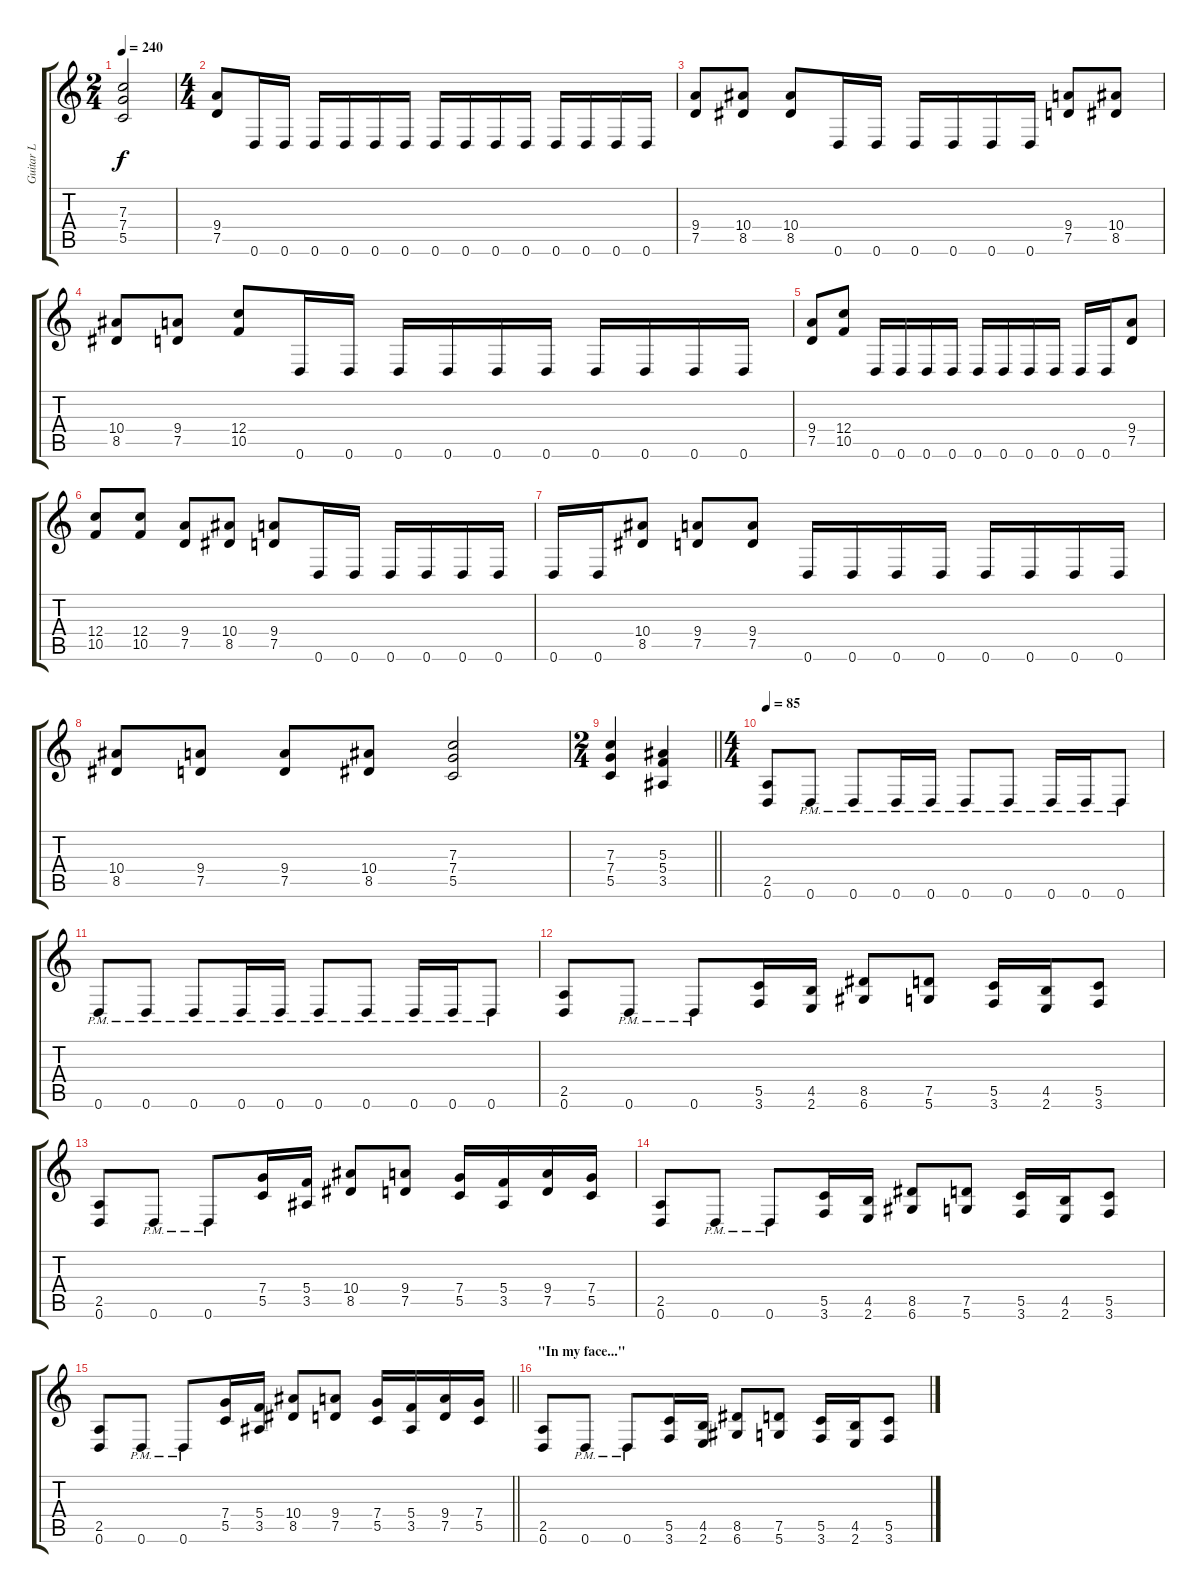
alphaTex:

\track ("Guitar L" "Guitar L") {instrument distortionguitar}
\staff {score tabs}
\tuning (D4 A3 F3 C3 G2 D2) {hide}
\ts (2 4)
\tempo 240
\clef g2
\ks c
(7.3 7.4 5.5).2{dy f} |
\ts (4 4)
(9.4 7.5).8 0.6.16 0.6.16 0.6.16 0.6.16 0.6.16 0.6.16 0.6.16 0.6.16 0.6.16 0.6.16 0.6.16 0.6.16 0.6.16 0.6.16 |
(9.4 7.5).8 (10.4 8.5).8 (10.4 8.5).8 0.6.16 0.6.16 0.6.16 0.6.16 0.6.16 0.6.16 (9.4 7.5).8 (10.4 8.5).8 |
(10.4 8.5).8 (9.4 7.5).8 (12.4 10.5).8 0.6.16 0.6.16 0.6.16 0.6.16 0.6.16 0.6.16 0.6.16 0.6.16 0.6.16 0.6.16 |
(9.4 7.5).8 (12.4 10.5).8 0.6.16 0.6.16 0.6.16 0.6.16 0.6.16 0.6.16 0.6.16 0.6.16 0.6.16 0.6.16 (9.4 7.5).8 |
(12.4 10.5).8 (12.4 10.5).8 (9.4 7.5).8 (10.4 8.5).8 (9.4 7.5).8 0.6.16 0.6.16 0.6.16 0.6.16 0.6.16 0.6.16 |
0.6.16 0.6.16 (10.4 8.5).8 (9.4 7.5).8 (9.4 7.5).8 0.6.16 0.6.16 0.6.16 0.6.16 0.6.16 0.6.16 0.6.16 0.6.16 |
(10.4 8.5).8 (9.4 7.5).8 (9.4 7.5).8 (10.4 8.5).8 (7.3 7.4 5.5).2 |
\ts (2 4)
\barLineRight lightlight
(7.3 7.4 5.5).4 (5.3 5.4 3.5).4 |
\ts (4 4)
\section ("" "")
\tempo 85
(2.5 0.6).8 0.6{pm}.8 0.6{pm}.8 0.6{pm}.16 0.6{pm}.16 0.6{pm}.8 0.6{pm}.8 0.6{pm}.16 0.6{pm}.16 0.6{pm}.8 |
0.6{pm}.8 0.6{pm}.8 0.6{pm}.8 0.6{pm}.16 0.6{pm}.16 0.6{pm}.8 0.6{pm}.8 0.6{pm}.16 0.6{pm}.16 0.6{pm}.8 |
(2.5 0.6).8 0.6{pm}.8 0.6{pm}.8 (5.5 3.6).16 (4.5 2.6).16 (8.5 6.6).8 (7.5 5.6).8 (5.5 3.6).16 (4.5 2.6).16 (5.5 3.6).8 |
(2.5 0.6).8 0.6{pm}.8 0.6{pm}.8 (7.4 5.5).16 (5.4 3.5).16 (10.4 8.5).8 (9.4 7.5).8 (7.4 5.5).16 (5.4 3.5).16 (9.4 7.5).16 (7.4 5.5).16 |
(2.5 0.6).8 0.6{pm}.8 0.6{pm}.8 (5.5 3.6).16 (4.5 2.6).16 (8.5 6.6).8 (7.5 5.6).8 (5.5 3.6).16 (4.5 2.6).16 (5.5 3.6).8 |
\barLineRight lightlight
(2.5 0.6).8 0.6{pm}.8 0.6{pm}.8 (7.4 5.5).16 (5.4 3.5).16 (10.4 8.5).8 (9.4 7.5).8 (7.4 5.5).16 (5.4 3.5).16 (9.4 7.5).16 (7.4 5.5).16 |
\section ("" "\"In my face...\"")
(2.5 0.6).8 0.6{pm}.8 0.6{pm}.8 (5.5 3.6).16 (4.5 2.6).16 (8.5 6.6).8 (7.5 5.6).8 (5.5 3.6).16 (4.5 2.6).16 (5.5 3.6).8
